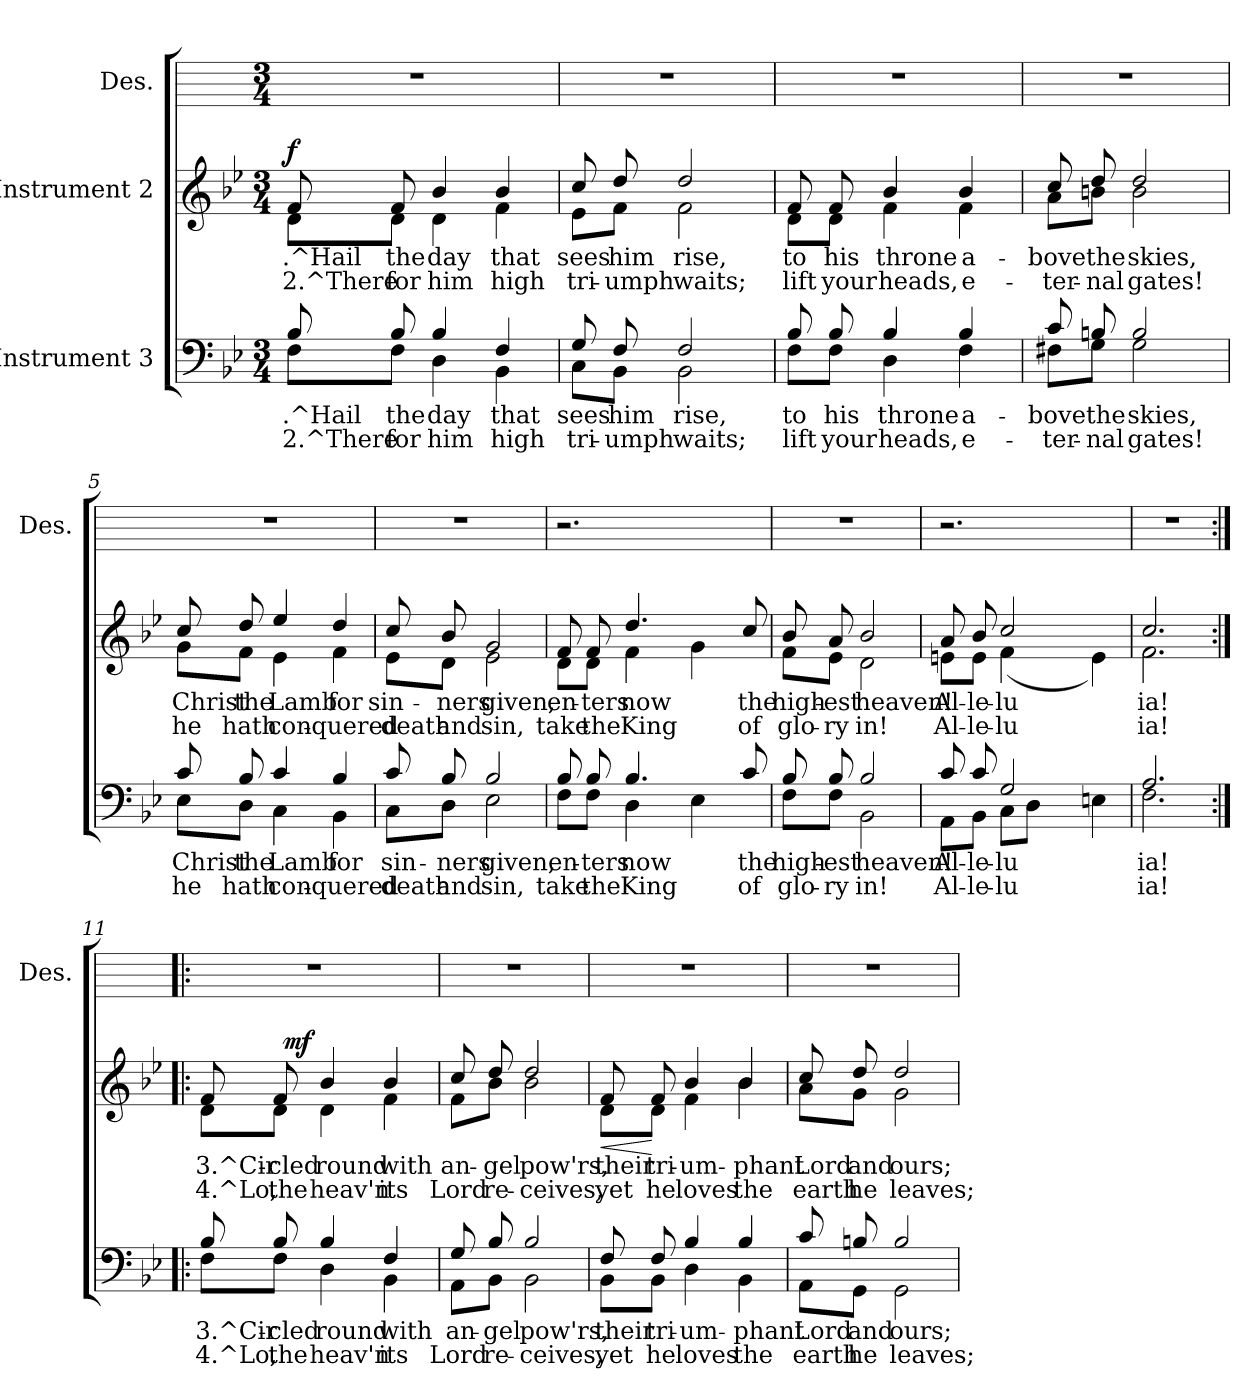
**kern	**text	**text	**kern	**text	**text	**dynam	**kern
*part3	*part3	*part3	*part2	*part2	*part2	*part2	*part1
*staff3	*staff3	*staff3	*staff2	*staff2	*staff2	*staff2	*staff1
*I"Instrument 3	*	*	*I"Instrument 2	*	*	*	*I"Des.
*	*	*	*	*	*	*	*I'Des.
!!LO:PB:g=z
*stria5	*	*	*stria5	*	*	*	*stria5
*clefF4	*	*	*clefG2	*	*	*	*
*k[b-e-]	*	*	*k[b-e-]	*	*	*	*k[]
*B-:	*	*	*B-:	*	*	*	*C:
*M3/4	*	*	*M3/4	*	*	*	*M3/4
=1	=1	=1	=1	=1	=1	=1	=1
*^	*	*	*	*	*	*	*
!	!	!	!	!LO:TX:b:t=1	!	!	!	!
!	!	!LO:LY:a:rj	!LO:LY:a:rj	!	!LO:LY:b:rj	!LO:LY:b:rj	!LO:DY:a	!
*	*	*	*	*^	*	*	*	*
8B-/L	8F\L	.^Hail	2.^There	8f/L	8d\L	.^Hail	2.^There	f	2.r
!	!	!LO:LY:a:rj	!LO:LY:a:rj	!	!	!LO:LY:b:rj	!LO:LY:b:rj	!	!
8B-/	8F\J	the	for	8f/	8d\J	the	for	.	.
!	!	!LO:LY:a:rj	!LO:LY:a:rj	!	!	!LO:LY:b:rj	!LO:LY:b:rj	!	!
4B-/	4D\	day	him	4b-/	4d\	day	him	.	.
!	!	!LO:LY:a:rj	!LO:LY:a:rj	!	!	!LO:LY:b:rj	!LO:LY:b:rj	!	!
4F/	4BB-\	that	high	4b-/	4f\	that	high	.	.
=2	=2	=2	=2	=2	=2	=2	=2	=2	=2
!	!	!LO:LY:a:rj	!LO:LY:a:rj	!	!	!LO:LY:b:rj	!LO:LY:b:rj	!	!
8G/L	8C\L	sees	tri-	8cc/L	8e-\L	sees	tri-	.	2.r
!	!	!LO:LY:a:rj	!LO:LY:a:rj	!	!	!LO:LY:b:rj	!LO:LY:b:rj	!	!
8F/	8BB-\J	-him	umph	8dd/	8f\J	-him	umph	.	.
!	!	!LO:LY:a:rj	!LO:LY:a:rj	!	!	!LO:LY:b:rj	!LO:LY:b:rj	!	!
2F/	2BB-\	rise,	waits;	2dd/	2f\	rise,	waits;	.	.
=3	=3	=3	=3	=3	=3	=3	=3	=3	=3
!	!	!LO:LY:a:rj	!LO:LY:a:rj	!	!	!LO:LY:b:rj	!LO:LY:b:rj	!	!
8B-/L	8F\L	to	lift	8f/L	8d\L	to	lift	.	2.r
!	!	!LO:LY:a:rj	!LO:LY:a:rj	!	!	!LO:LY:b:rj	!LO:LY:b:rj	!	!
8B-/	8F\J	his	your	8f/	8d\J	his	your	.	.
!	!	!LO:LY:a:rj	!LO:LY:a:rj	!	!	!LO:LY:b:rj	!LO:LY:b:rj	!	!
4B-/	4D\	throne	heads,	4b-/	4f\	throne	heads,	.	.
!	!	!LO:LY:a:rj	!LO:LY:a:rj	!	!	!LO:LY:b:rj	!LO:LY:b:rj	!	!
4B-/	4F\	a-	-e-	4b-/	4f\	a-	-e-	.	.
=4	=4	=4	=4	=4	=4	=4	=4	=4	=4
!	!	!LO:LY:a:rj	!LO:LY:a:rj	!	!	!LO:LY:b:rj	!LO:LY:b:rj	!	!
8c/L	8F#X\L	-bove	ter-	8cc/L	8a\L	-bove	ter-	.	2.r
!	!	!LO:LY:a:rj	!LO:LY:a:rj	!	!	!LO:LY:b:rj	!LO:LY:b:rj	!	!
8Bn/	8G\J	-the	nal	8dd/	8bn\J	-the	nal	.	.
!	!	!LO:LY:a:rj	!LO:LY:a:rj	!	!	!LO:LY:b:rj	!LO:LY:b:rj	!	!
2B/	2G\	skies,	gates!	2dd/	2b\	skies,	gates!	.	.
!!LO:LB:g=z
=5	=5	=5	=5	=5	=5	=5	=5	=5	=5
!	!	!LO:LY:a:rj	!LO:LY:a:rj	!	!	!LO:LY:b:rj	!LO:LY:b:rj	!	!
8c/L	8E-\L	Christ	he	8cc/L	8g\L	Christ	he	.	2.r
!	!	!LO:LY:a:rj	!LO:LY:a:rj	!	!	!LO:LY:b:rj	!LO:LY:b:rj	!	!
8B-/	8D\J	the	hath	8dd/	8f\J	the	hath	.	.
!	!	!LO:LY:a:rj	!LO:LY:a:rj	!	!	!LO:LY:b:rj	!LO:LY:b:rj	!	!
4c/	4C\	Lamb	con-	4ee-/	4e-\	Lamb	con-	.	.
!	!	!LO:LY:a:rj	!LO:LY:a:rj	!	!	!LO:LY:b:rj	!LO:LY:b:rj	!	!
4B-/	4BB-\	-for	quered	4dd/	4f\	-for	quered	.	.
=6	=6	=6	=6	=6	=6	=6	=6	=6	=6
!	!	!LO:LY:a:rj	!LO:LY:a:rj	!	!	!LO:LY:b:rj	!LO:LY:b:rj	!	!
8c/L	8C\L	sin-	-death	8cc/L	8e-\L	sin-	-death	.	2.r
!	!	!LO:LY:a:rj	!LO:LY:a:rj	!	!	!LO:LY:b:rj	!LO:LY:b:rj	!	!
8B-/	8D\J	ners	and	8b-/	8d\J	ners	and	.	.
!	!	!LO:LY:a:rj	!LO:LY:a:rj	!	!	!LO:LY:b:rj	!LO:LY:b:rj	!	!
2B-/	2E-\	given,	sin,	2g/	2e-\	given,	sin,	.	.
=7	=7	=7	=7	=7	=7	=7	=7	=7	=7
!	!	!LO:LY:a:rj	!LO:LY:a:rj	!	!	!LO:LY:b:rj	!LO:LY:b:rj	!	!
8B-/L	8F\L	en-	-take	8f/L	8d\L	en-	-take	.	2.r
!	!	!LO:LY:a:rj	!LO:LY:a:rj	!	!	!LO:LY:b:rj	!LO:LY:b:rj	!	!
8B-/	8F\J	ters	the	8f/	8d\J	ters	the	.	.
!	!	!LO:LY:a:rj	!LO:LY:a:rj	!	!	!LO:LY:b:rj	!LO:LY:b:rj	!	!
4.B-/	4D\	now	King	4.dd/	4f\	now	King	.	.
.	2ryy	.	.	.	2ryy	.	.	.	.
4E-\	.	.	.	4g\	.	.	.	.	.
.	.	.	.	.	.	.	.	.	4ryy
!	!	!LO:LY:a:rj	!LO:LY:a:rj	!	!	!LO:LY:b:rj	!LO:LY:b:rj	!	!
8c/	.	the	of	8cc/	.	the	of	.	.
!!LO:PB:g=z
=8	=8	=8	=8	=8	=8	=8	=8	=8	=8
!	!	!LO:LY:a:rj	!LO:LY:a:rj	!	!	!LO:LY:b:rj	!LO:LY:b:rj	!	!
8B-/L	8F\L	high-	-glo-	8b-/L	8f\L	high-	-glo-	.	2.r
!	!	!LO:LY:a:rj	!LO:LY:a:rj	!	!	!LO:LY:b:rj	!LO:LY:b:rj	!	!
8B-/	8F\J	-est	ry	8a/	8e-\J	-est	ry	.	.
!	!	!LO:LY:a:rj	!LO:LY:a:rj	!	!	!LO:LY:b:rj	!LO:LY:b:rj	!	!
2B-/	2BB-\	heaven!	in!	2b-/	2d\	heaven!	in!	.	.
=9	=9	=9	=9	=9	=9	=9	=9	=9	=9
!	!	!LO:LY:a:rj	!LO:LY:a:rj	!	!	!LO:LY:b:rj	!LO:LY:b:rj	!	!
8c/L	8AA\L	Al-	-Al-	8a/L	8en\L	Al-	-Al-	.	2.r
!	!	!LO:LY:a:rj	!LO:LY:a:rj	!	!	!LO:LY:b:rj	!LO:LY:b:rj	!	!
8c/	8BB-\J	-le-	-le-	8b-/	8e\J	-le-	-le-	.	.
!	!	!LO:LY:a:rj	!LO:LY:a:rj	!	!	!LO:LY:b:rj	!LO:LY:b:rj	!	!
2G/	8C\L	-lu-	-lu-	2cc/	(<4f\	-lu-	-lu-	.	.
!	!	!LO:LY:a:rj	!LO:LY:a:rj	!	!	!	!	!	!
.	8D\J	--	--	.	.	.	.	.	.
.	2ryy	.	.	.	2ryy	.	.	.	.
!	!	!LO:LY:a:rj	!LO:LY:a:rj	!	!	!LO:LY:b:rj	!LO:LY:b:rj	!	!
4En\	.	--	--	4e\)	.	--	--	.	4ryy
=10	=10	=10	=10	=10	=10	=10	=10	=10	=10
!	!	!LO:LY:a:rj	!LO:LY:a:rj	!	!	!LO:LY:b:rj	!LO:LY:b:rj	!	!
2.A/	2.F\	-ia!	ia!	2.cc/	2.f\	-ia!	ia!	.	2.r
!!LO:PB:g=z
=11:|!|:	=11:|!|:	=11:|!|:	=11:|!|:	=11:|!|:	=11:|!|:	=11:|!|:	=11:|!|:	=11:|!|:	=11:|!|:
!	!	!LO:LY:a:rj	!LO:LY:a:rj	!	!	!LO:LY:b:rj	!LO:LY:b:rj	!	!
*	*	*	*	*	*^	*	*	*	*
8B-/L	8F\L	3.^Cir-	-4.^Lo,	8f/L	8d\L	8ryy	3.^Cir-	-4.^Lo,	.	2.r
!	!	!LO:LY:a:rj	!LO:LY:a:rj	!	!	!	!LO:LY:b:rj	!LO:LY:b:rj	!	!
8B-/	8F\J	cled	the	8f/	8d\J	64ryy	cled	the	.	.
!	!	!	!	!	!	!	!	!	!LO:DY:a	!
.	.	.	.	.	.	2ryy	.	.	mf	.
!	!	!LO:LY:a:rj	!LO:LY:a:rj	!	!	!	!LO:LY:b:rj	!LO:LY:b:rj	!	!
4B-/	4D\	round	heav'n	4b-/	4d\	.	round	heav'n	.	.
!	!	!LO:LY:a:rj	!LO:LY:a:rj	!	!	!	!LO:LY:b:rj	!LO:LY:b:rj	!	!
4F/	4BB-\	with	its	4b-/	4f\	.	with	its	.	.
.	.	.	.	.	.	16..ryy	.	.	.	.
=12	=12	=12	=12	=12	=12	=12	=12	=12	=12	=12
!	!	!LO:LY:a:rj	!LO:LY:a:rj	!	!	!	!LO:LY:b:rj	!LO:LY:b:rj	!	!
*	*	*	*	*	*v	*v	*	*	*	*
8G/L	8AA\L	an-	-Lord	8cc/L	8f\L	an-	-Lord	.	2.r
!	!	!LO:LY:a:rj	!LO:LY:a:rj	!	!	!LO:LY:b:rj	!LO:LY:b:rj	!	!
8B-/	8BB-\J	gel	re-	8dd/	8b-\J	gel	re-	.	.
!	!	!LO:LY:a:rj	!LO:LY:a:rj	!	!	!LO:LY:b:rj	!LO:LY:b:rj	!	!
2B-/	2BB-\	-pow'rs,	ceives,	2dd/	2b-\	-pow'rs,	ceives,	.	.
=13	=13	=13	=13	=13	=13	=13	=13	=13	=13
!	!	!LO:LY:a:rj	!LO:LY:a:rj	!	!	!LO:LY:b:rj	!LO:LY:b:rj	!LO:HP:b	!
8F/L	8BB-\L	their	yet	8f/L	8d\L	their	yet	<	2.r
!	!	!LO:LY:a:rj	!LO:LY:a:rj	!	!	!LO:LY:b:rj	!LO:LY:b:rj	!	!
8F/	8BB-\J	tri-	-he	8f/	8d\J	tri-	-he	[	.
!	!	!LO:LY:a:rj	!LO:LY:a:rj	!	!	!LO:LY:b:rj	!LO:LY:b:rj	!	!
4B-/	4D\	um-	-loves	4b-/	4f\	um-	-loves	.	.
!	!	!LO:LY:a:rj	!LO:LY:a:rj	!	!	!LO:LY:b:rj	!LO:LY:b:rj	!	!
4B-/	4BB-\	phant	the	4b-/	4b-\	phant	the	.	.
=14	=14	=14	=14	=14	=14	=14	=14	=14	=14
!	!	!LO:LY:a:rj	!LO:LY:a:rj	!	!	!LO:LY:b:rj	!LO:LY:b:rj	!	!
8c/L	8AA\L	Lord	earth	8cc/L	8a\L	Lord	earth	.	2.r
!	!	!LO:LY:a:rj	!LO:LY:a:rj	!	!	!LO:LY:b:rj	!LO:LY:b:rj	!	!
8Bn/	8GG\J	and	he	8dd/	8g\J	and	he	.	.
!	!	!LO:LY:a:rj	!LO:LY:a:rj	!	!	!LO:LY:b:rj	!LO:LY:b:rj	!	!
2B/	2GG\	ours;	leaves;	2dd/	2g\	ours;	leaves;	.	.
*v	*v	*	*	*	*	*	*	*	*
*	*	*	*v	*v	*	*	*	*
=	=	=	=	=	=	=	=
*-	*-	*-	*-	*-	*-	*-	*-
